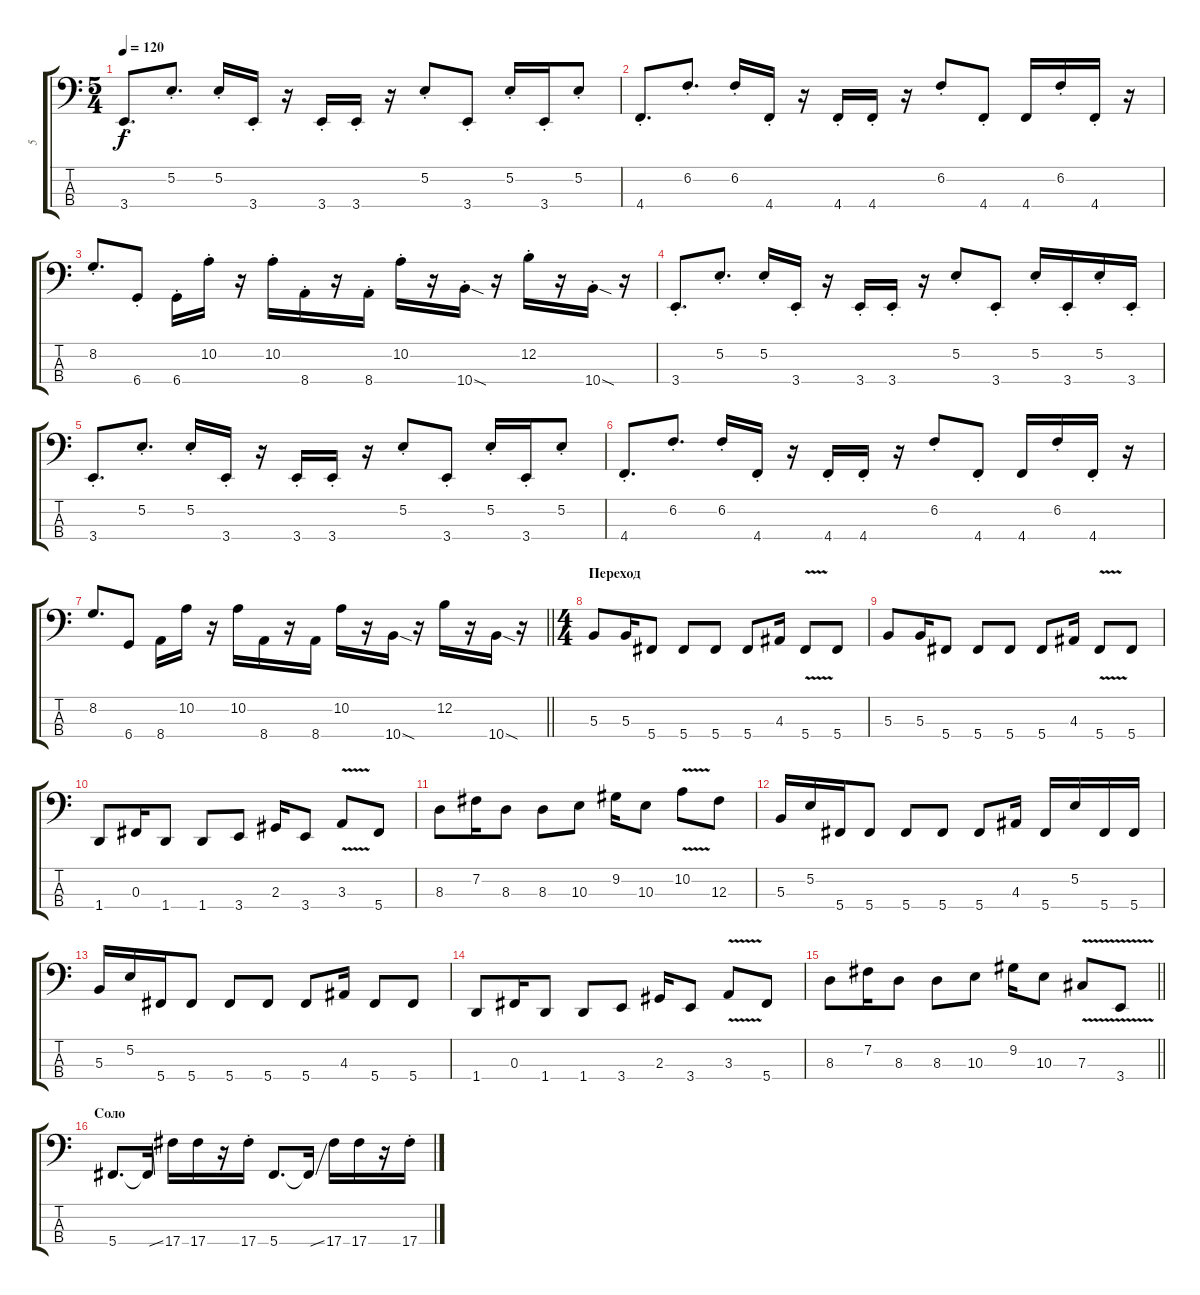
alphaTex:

\track ("5" "5") {instrument synthbass1 bank 17}
\staff {score tabs}
\tuning (E2 B1 Gb1 Db1) {hide}
\ts (5 4)
\tempo 120
\clef f4
\ks c
3.4{st}.8{d dy f} 5.2{st}.8{d} 5.2{st}.16 3.4{st}.16 r.16 3.4{st}.16 3.4{st}.16 r.16 5.2{st}.8 3.4{st}.8 5.2{st}.16 3.4{st}.16 5.2{st}.8 |
4.4{st}.8{d} 6.2{st}.8{d} 6.2{st}.16 4.4{st}.16 r.16 4.4{st}.16 4.4{st}.16 r.16 6.2{st}.8 4.4{st}.8 4.4.16 6.2{st}.16 4.4{st}.16 r.16 |
8.2{st}.8{d} 6.4{st}.8 6.4{st}.16 10.2{st}.16 r.16 10.2{st}.16 8.4{st}.16 r.16 8.4{st}.16 10.2{st}.16 r.16 10.4{sod st}.16 r.16 12.2{st}.16 r.16 10.4{sod st}.16 r.16 |
3.4{st}.8{d} 5.2{st}.8{d} 5.2{st}.16 3.4{st}.16 r.16 3.4{st}.16 3.4{st}.16 r.16 5.2{st}.8 3.4{st}.8 5.2{st}.16 3.4{st}.16 5.2{st}.16 3.4{st}.16 |
3.4{st}.8{d} 5.2{st}.8{d} 5.2{st}.16 3.4{st}.16 r.16 3.4{st}.16 3.4{st}.16 r.16 5.2{st}.8 3.4{st}.8 5.2{st}.16 3.4{st}.16 5.2{st}.8 |
4.4{st}.8{d} 6.2{st}.8{d} 6.2{st}.16 4.4{st}.16 r.16 4.4{st}.16 4.4{st}.16 r.16 6.2{st}.8 4.4{st}.8 4.4.16 6.2{st}.16 4.4{st}.16 r.16 |
\barLineRight lightlight
8.2.8{d} 6.4.8 8.4.16 10.2.16 r.16 10.2.16 8.4.16 r.16 8.4.16 10.2.16 r.16 10.4{sod}.16 r.16 12.2.16 r.16 10.4{sod}.16 r.16 |
\ts (4 4)
\section ("" "Переход")
5.3.8 5.3.16 5.4.8 5.4.8 5.4.8 5.4.8 4.3.16 5.4{v}.8 5.4.8 |
5.3.8 5.3.16 5.4.8 5.4.8 5.4.8 5.4.8 4.3.16 5.4{v}.8 5.4.8 |
1.4.8 0.3.16 1.4.8 1.4.8 3.4.8 2.3.16 3.4.8 3.3{v}.8 5.4.8 |
8.3.8 7.2.16 8.3.8 8.3.8 10.3.8 9.2.16 10.3.8 10.2{v}.8 12.3.8 |
5.3.16 5.2.16 5.4.16 5.4.8 5.4.8 5.4.8 5.4.8 4.3.16 5.4.16 5.2.16 5.4.16 5.4.16 |
5.3.16 5.2.16 5.4.16 5.4.8 5.4.8 5.4.8 5.4.8 4.3.16 5.4.8 5.4.8 |
1.4.8 0.3.16 1.4.8 1.4.8 3.4.8 2.3.16 3.4.8 3.3{v}.8 5.4.8 |
\barLineRight lightlight
8.3.8 7.2.16 8.3.8 8.3.8 10.3.8 9.2.16 10.3.8 7.3{v}.8 3.4{v}.8 |
\section ("" "Соло")
5.4.8{d} 5.4{ss t}.16 17.4.16 17.4.16 r.16 17.4{st}.16 5.4.8{d} 5.4{ss t}.16 17.4.16 17.4.16 r.16 17.4{st}.16
